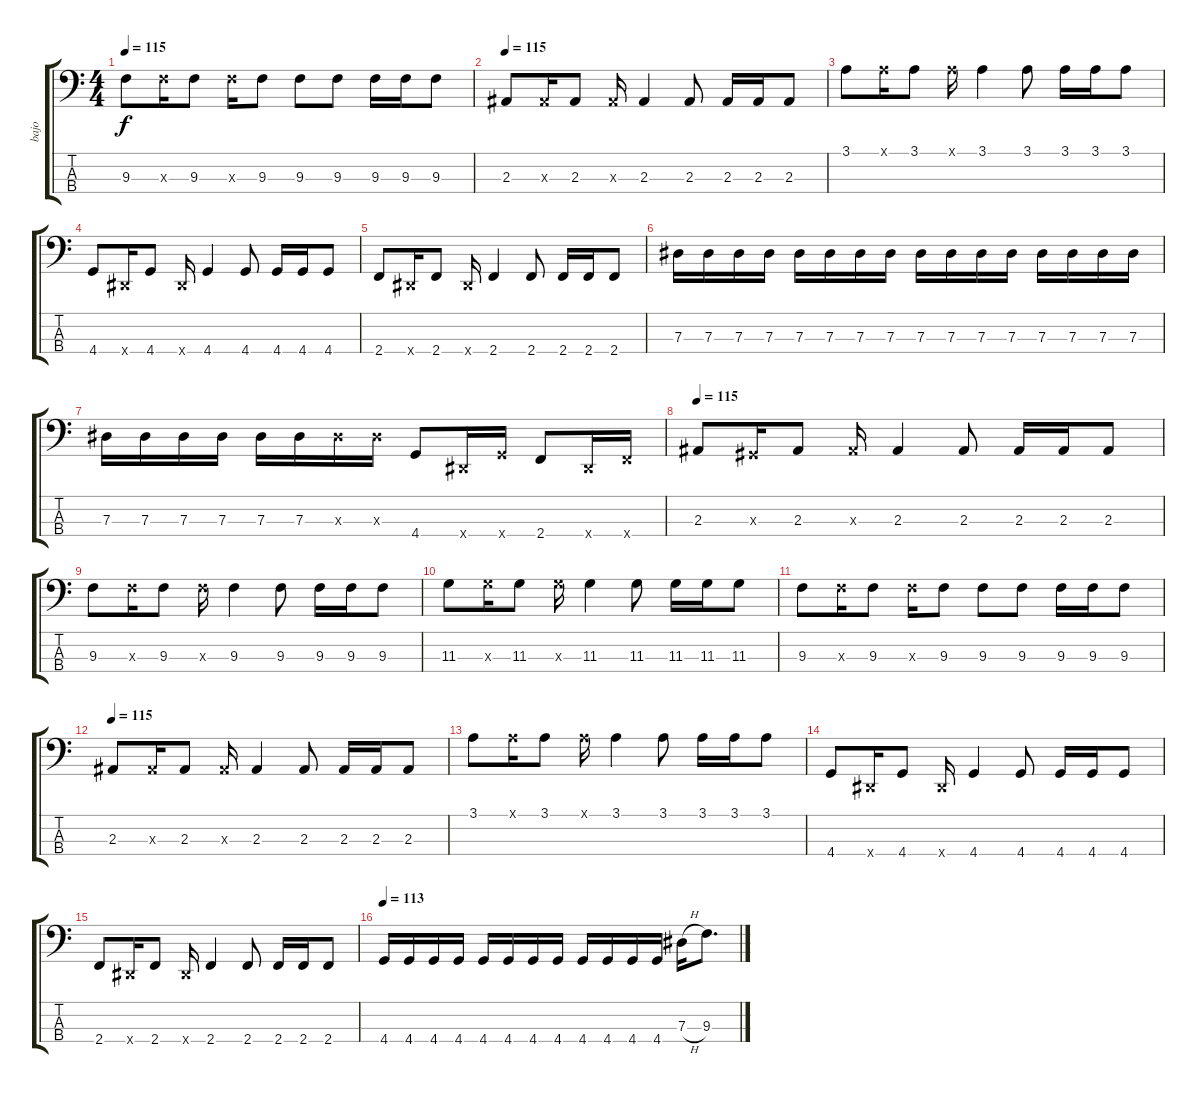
\track ("bajo" "bajo") {instrument electricbasspick}
\staff {score tabs}
\tuning (Gb2 Db2 Ab1 Eb1) {hide}
\ts (4 4)
\tempo 115
\clef f4
\ks c
9.3.8{dy f} 9.3{x}.16 9.3.8 9.3{x}.16 9.3.8 9.3.8 9.3.8 9.3.16 9.3.16 9.3.8 |
\tempo 115
2.3.8 2.3{x}.16 2.3.8 2.3{x}.16 2.3.4 2.3.8 2.3.16 2.3.16 2.3.8 |
3.1.8 3.1{x}.16 3.1.8 3.1{x}.16 3.1.4 3.1.8 3.1.16 3.1.16 3.1.8 |
4.4.8 0.4{x}.16 4.4.8 0.4{x}.16 4.4.4 4.4.8 4.4.16 4.4.16 4.4.8 |
2.4.8 0.4{x}.16 2.4.8 0.4{x}.16 2.4.4 2.4.8 2.4.16 2.4.16 2.4.8 |
7.3.16 7.3.16 7.3.16 7.3.16 7.3.16 7.3.16 7.3.16 7.3.16 7.3.16 7.3.16 7.3.16 7.3.16 7.3.16 7.3.16 7.3.16 7.3.16 |
7.3.16 7.3.16 7.3.16 7.3.16 7.3.16 7.3.16 7.3{x}.16 7.3{x}.16 4.4.8 0.4{x}.16 4.4{x}.16 2.4.8 0.4{x}.16 2.4{x}.16 |
\tempo 115
2.3.8 0.3{x}.16 2.3.8 2.3{x}.16 2.3.4 2.3.8 2.3.16 2.3.16 2.3.8 |
9.3.8 9.3{x}.16 9.3.8 9.3{x}.16 9.3.4 9.3.8 9.3.16 9.3.16 9.3.8 |
11.3.8 11.3{x}.16 11.3.8 11.3{x}.16 11.3.4 11.3.8 11.3.16 11.3.16 11.3.8 |
9.3.8 9.3{x}.16 9.3.8 9.3{x}.16 9.3.8 9.3.8 9.3.8 9.3.16 9.3.16 9.3.8 |
\tempo 115
2.3.8 2.3{x}.16 2.3.8 2.3{x}.16 2.3.4 2.3.8 2.3.16 2.3.16 2.3.8 |
3.1.8 3.1{x}.16 3.1.8 3.1{x}.16 3.1.4 3.1.8 3.1.16 3.1.16 3.1.8 |
4.4.8 0.4{x}.16 4.4.8 0.4{x}.16 4.4.4 4.4.8 4.4.16 4.4.16 4.4.8 |
2.4.8 0.4{x}.16 2.4.8 0.4{x}.16 2.4.4 2.4.8 2.4.16 2.4.16 2.4.8 |
\tempo 113
4.4.16 4.4.16 4.4.16 4.4.16 4.4.16 4.4.16 4.4.16 4.4.16 4.4.16 4.4.16 4.4.16 4.4.16 7.3{h}.16 9.3.8{d}
